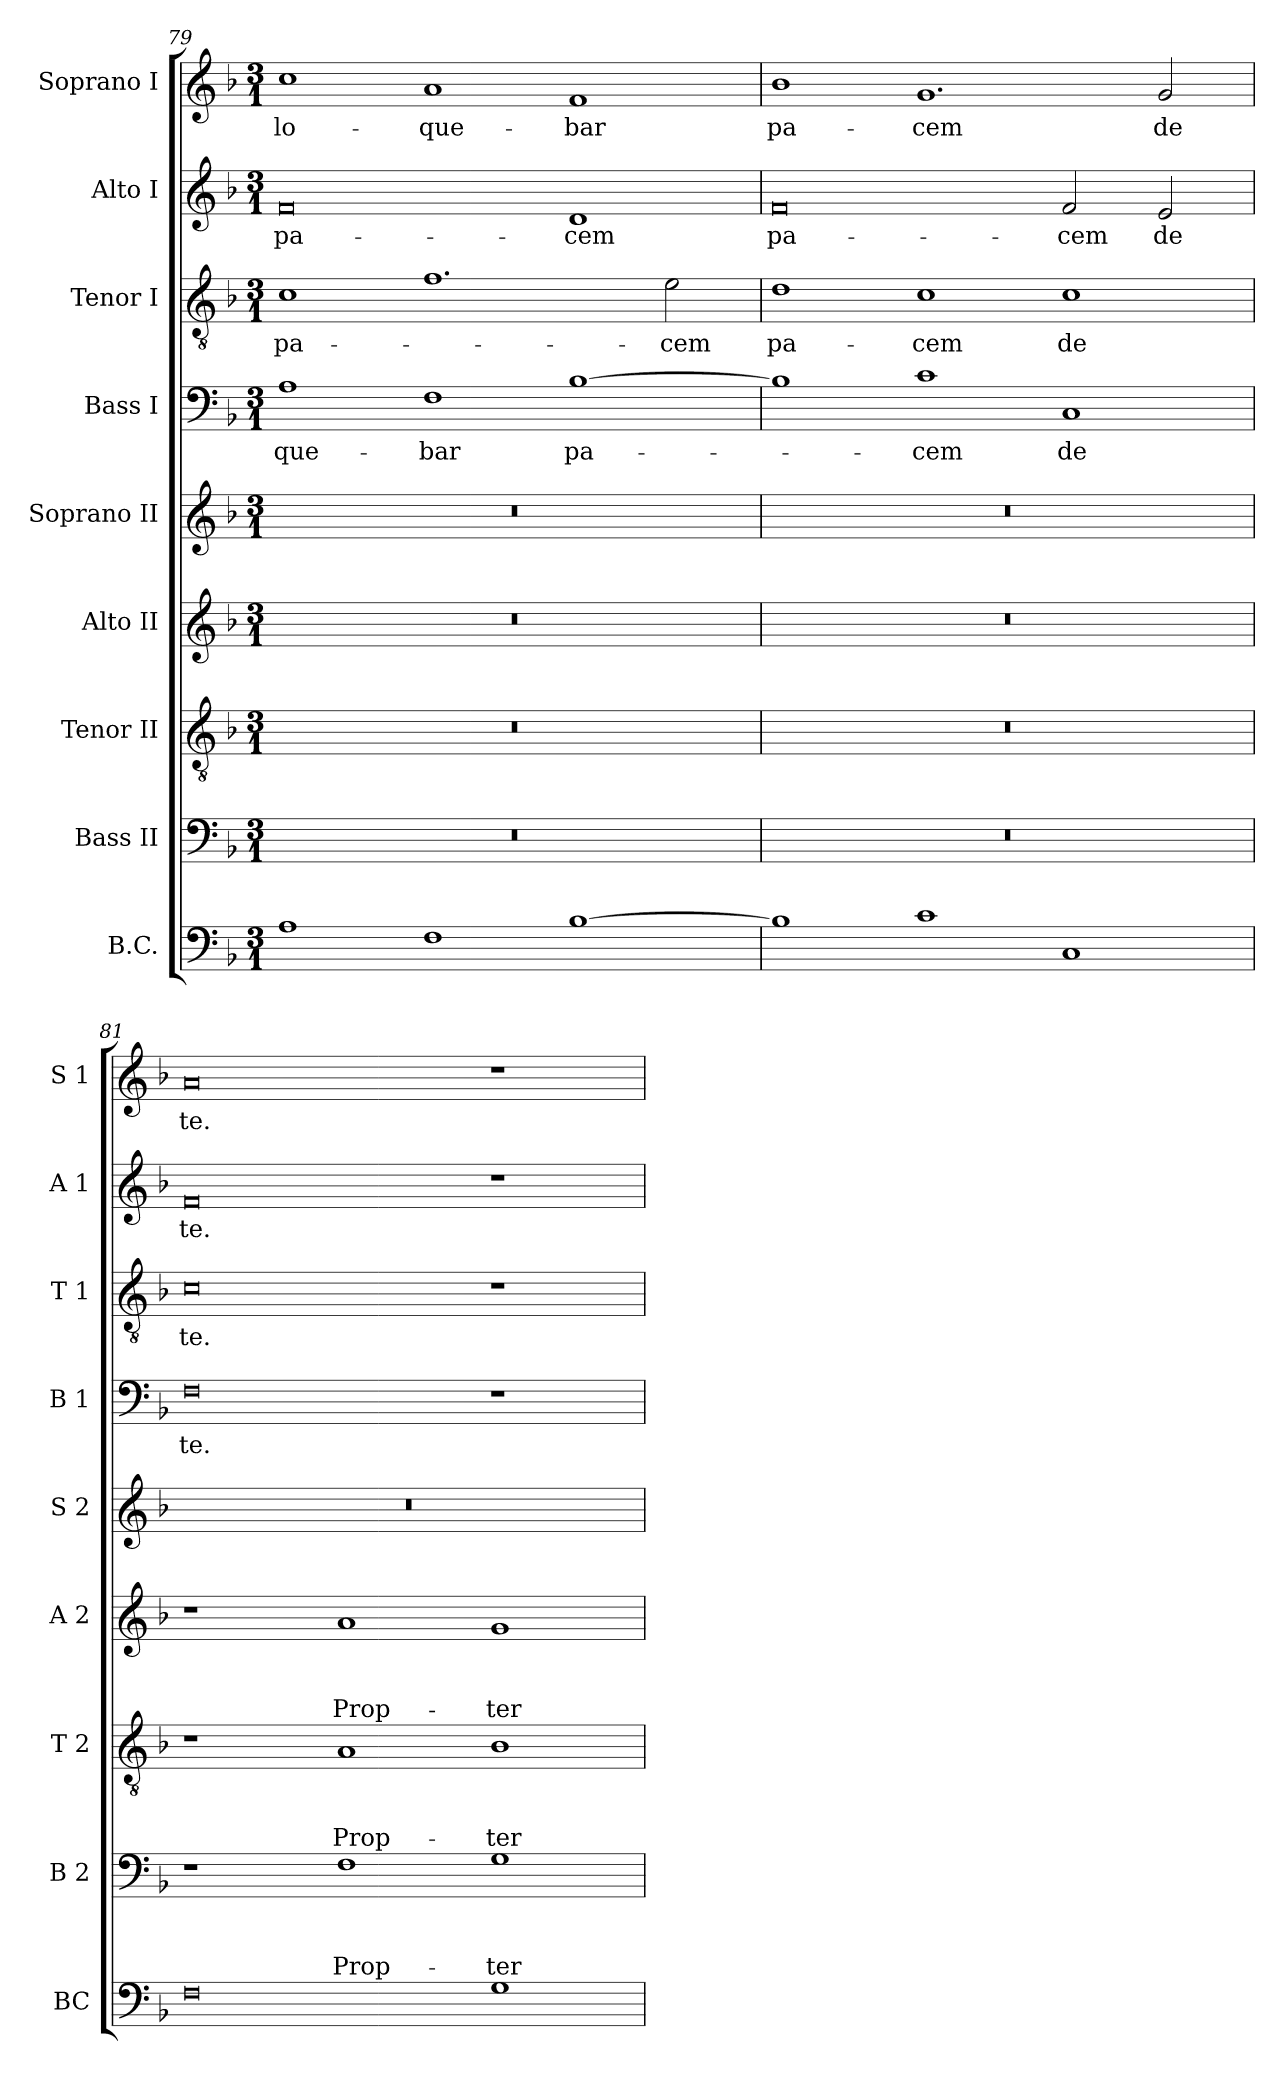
**kern	**kern	**text	**text	**text	**kern	**text	**text	**text	**kern	**text	**text	**text	**kern	**kern	**text	**kern	**text	**kern	**text	**kern	**text
*part9	*part8	*part8	*part8	*part8	*part7	*part7	*part7	*part7	*part6	*part6	*part6	*part6	*part5	*part4	*part4	*part3	*part3	*part2	*part2	*part1	*part1
*staff9	*staff8	*staff8	*staff8	*staff8	*staff7	*staff7	*staff7	*staff7	*staff6	*staff6	*staff6	*staff6	*staff5	*staff4	*staff4	*staff3	*staff3	*staff2	*staff2	*staff1	*staff1
*I"B.C.	*I"Bass II	*	*	*	*I"Tenor II	*	*	*	*I"Alto II	*	*	*	*I"Soprano II	*I"Bass I	*	*I"Tenor I	*	*I"Alto I	*	*I"Soprano I	*
*I'BC	*I'B 2	*	*	*	*I'T 2	*	*	*	*I'A 2	*	*	*	*I'S 2	*I'B 1	*	*I'T 1	*	*I'A 1	*	*I'S 1	*
!!LO:PB:g=z
*clefF4	*clefF4	*	*	*	*clefGv2	*	*	*	*clefG2	*	*	*	*clefG2	*clefF4	*	*clefGv2	*	*clefG2	*	*clefG2	*
*k[b-]	*k[b-]	*	*	*	*k[b-]	*	*	*	*k[b-]	*	*	*	*k[b-]	*k[b-]	*	*k[b-]	*	*k[b-]	*	*k[b-]	*
*F:	*F:	*	*	*	*F:	*	*	*	*F:	*	*	*	*F:	*F:	*	*F:	*	*F:	*	*F:	*
*M3/1	*M3/1	*	*	*	*M3/1	*	*	*	*M3/1	*	*	*	*M3/1	*M3/1	*	*M3/1	*	*M3/1	*	*M3/1	*
=79	=79	=79	=79	=79	=79	=79	=79	=79	=79	=79	=79	=79	=79	=79	=79	=79	=79	=79	=79	=79	=79
!	!	!	!	!	!	!	!	!	!	!	!	!	!	!	!LO:LY:b	!	!LO:LY:b	!	!LO:LY:b	!	!LO:LY:b
1A	0.r	.	.	.	0.r	.	.	.	0.r	.	.	.	0.r	1A	-que-	1c	pa-	0f	pa-	1cc	lo-
!	!	!	!	!	!	!	!	!	!	!	!	!	!	!	!LO:LY:b	!	!	!	!	!	!LO:LY:b
1F	.	.	.	.	.	.	.	.	.	.	.	.	.	1F	-bar	1.f	.	.	.	1a	-que-
!	!	!	!	!	!	!	!	!	!	!	!	!	!	!	!LO:LY:b	!	!	!	!LO:LY:b	!	!LO:LY:b
[1B-	.	.	.	.	.	.	.	.	.	.	.	.	.	[1B-	pa-	.	.	1d	-cem	1f	-bar
!	!	!	!	!	!	!	!	!	!	!	!	!	!	!	!	!	!LO:LY:b	!	!	!	!
.	.	.	.	.	.	.	.	.	.	.	.	.	.	.	.	2e\	-cem	.	.	.	.
=80	=80	=80	=80	=80	=80	=80	=80	=80	=80	=80	=80	=80	=80	=80	=80	=80	=80	=80	=80	=80	=80
!	!	!	!	!	!	!	!	!	!	!	!	!	!	!	!	!	!LO:LY:b	!	!LO:LY:b	!	!LO:LY:b
1B-]	0.r	.	.	.	0.r	.	.	.	0.r	.	.	.	0.r	1B-]	.	1d	pa-	0f	pa-	1b-	pa-
!	!	!	!	!	!	!	!	!	!	!	!	!	!	!	!LO:LY:b	!	!LO:LY:b	!	!	!	!LO:LY:b
1c	.	.	.	.	.	.	.	.	.	.	.	.	.	1c	-cem	1c	-cem	.	.	1.g	-cem
!	!	!	!	!	!	!	!	!	!	!	!	!	!	!	!LO:LY:b	!	!LO:LY:b	!	!LO:LY:b	!	!
1C	.	.	.	.	.	.	.	.	.	.	.	.	.	1C	de	1c	de	2f/	-cem	.	.
!	!	!	!	!	!	!	!	!	!	!	!	!	!	!	!	!	!	!	!LO:LY:b	!	!LO:LY:b
.	.	.	.	.	.	.	.	.	.	.	.	.	.	.	.	.	.	2e/	de	2g/	de
=81	=81	=81	=81	=81	=81	=81	=81	=81	=81	=81	=81	=81	=81	=81	=81	=81	=81	=81	=81	=81	=81
!	!	!	!	!	!	!	!	!	!	!	!	!	!	!	!LO:LY:b	!	!LO:LY:b	!	!LO:LY:b	!	!LO:LY:b
0F	1r	.	.	.	1r	.	.	.	1r	.	.	.	0.r	0F	te.	0c	te.	0f	te.	0a	te.
!	!	!	!	!LO:LY:b	!	!	!	!LO:LY:b	!	!	!	!LO:LY:b	!	!	!	!	!	!	!	!	!
.	1F	.	.	Prop-	1A	.	.	Prop-	1a	.	.	Prop-	.	.	.	.	.	.	.	.	.
!	!	!	!	!LO:LY:b	!	!	!	!LO:LY:b	!	!	!	!LO:LY:b	!	!	!	!	!	!	!	!	!
1G	1G	.	.	-ter	1B-	.	.	-ter	1g	.	.	-ter	.	1r	.	1r	.	1r	.	1r	.
=	=	=	=	=	=	=	=	=	=	=	=	=	=	=	=	=	=	=	=	=	=
*-	*-	*-	*-	*-	*-	*-	*-	*-	*-	*-	*-	*-	*-	*-	*-	*-	*-	*-	*-	*-	*-
